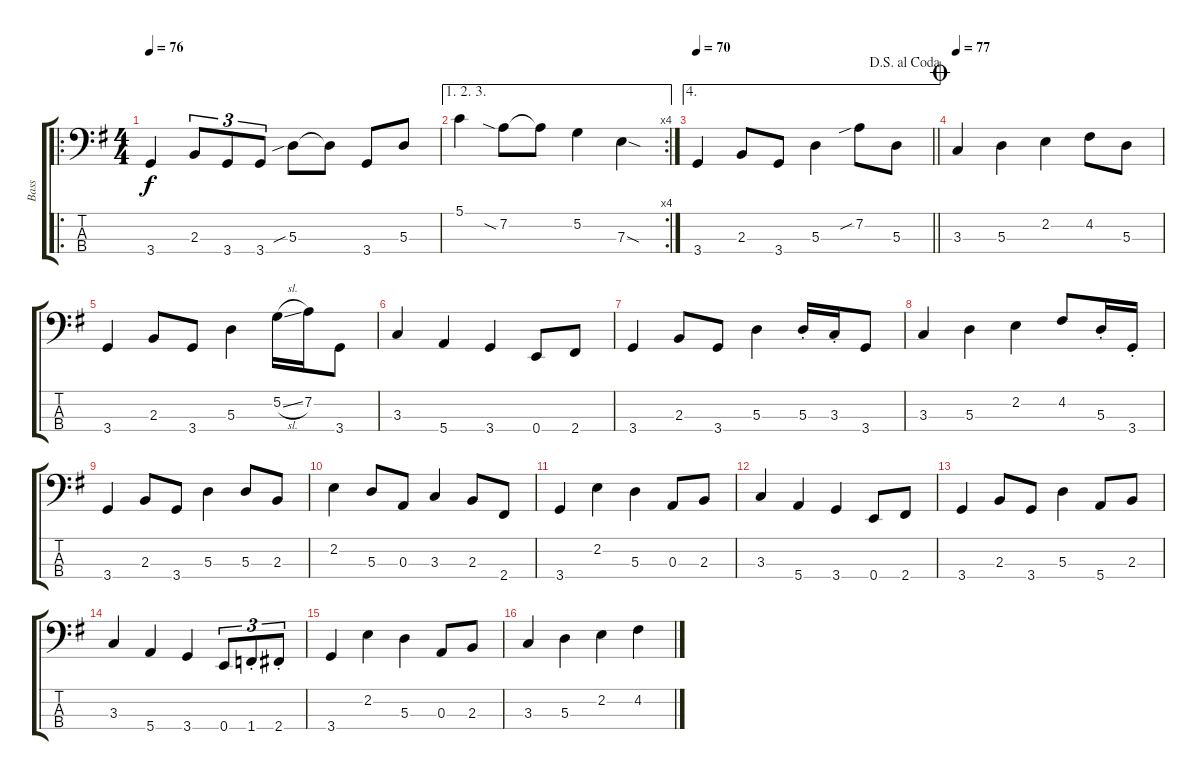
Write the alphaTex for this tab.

\track ("Bass" "Bass") {instrument electricbassfinger}
\staff {score tabs}
\tuning (G2 D2 A1 E1) {hide}
\ro
\ts (4 4)
\tempo 76
\clef f4
\ks g
3.4.4{dy f} 2.3.8{tu (3 2)} 3.4.8{tu (3 2)} 3.4.8{tu (3 2)} 5.3{sib}.8 5.3{t}.8 3.4.8 5.3.8 |
\ae (1 2 3)
\rc 4
5.1.4 7.2{sia}.8 7.2{t}.8 5.2.4 7.3{sod}.4 |
\ae 4
\jump dalsegnoalcoda
\tempo 70
\barLineRight lightlight
3.4.4 2.3.8 3.4.8 5.3.4 7.2{sib}.8 5.3.8 |
\jump coda
\tempo 77
3.3.4 5.3.4 2.2.4 4.2.8 5.3.8 |
3.4.4 2.3.8 3.4.8 5.3.4 5.2{sl}.16 7.2.16 3.4.8 |
3.3.4 5.4.4 3.4.4 0.4.8 2.4.8 |
3.4.4 2.3.8 3.4.8 5.3.4 5.3{st}.16 3.3{st}.16 3.4.8 |
3.3.4 5.3.4 2.2.4 4.2.8 5.3{st}.16 3.4{st}.16 |
3.4.4 2.3.8 3.4.8 5.3.4 5.3.8 2.3.8 |
2.2.4 5.3.8 0.3.8 3.3.4 2.3.8 2.4.8 |
3.4.4 2.2.4 5.3.4 0.3.8 2.3.8 |
3.3.4 5.4.4 3.4.4 0.4.8 2.4.8 |
3.4.4 2.3.8 3.4.8 5.3.4 5.4.8 2.3.8 |
3.3.4 5.4.4 3.4.4 0.4.8{tu (3 2)} 1.4{st}.8{tu (3 2)} 2.4{st}.8{tu (3 2)} |
3.4.4 2.2.4 5.3.4 0.3.8 2.3.8 |
3.3.4 5.3.4 2.2.4 4.2.4
